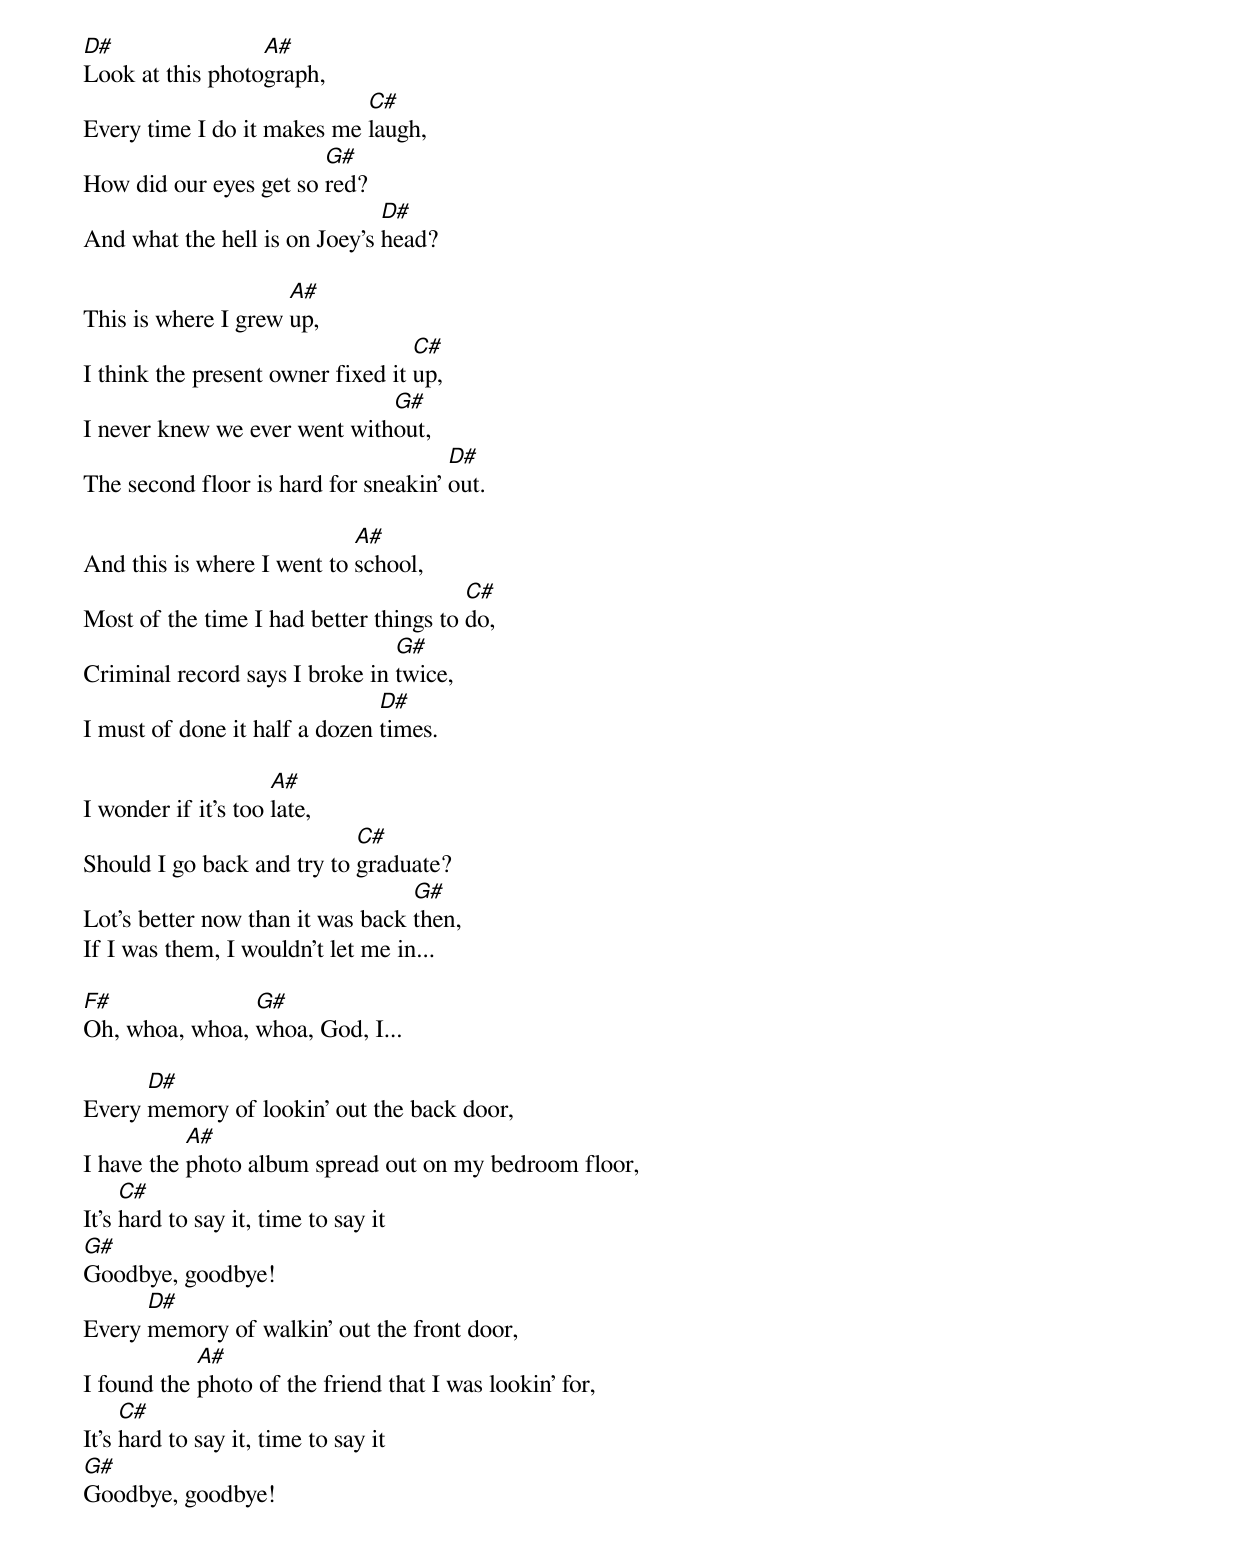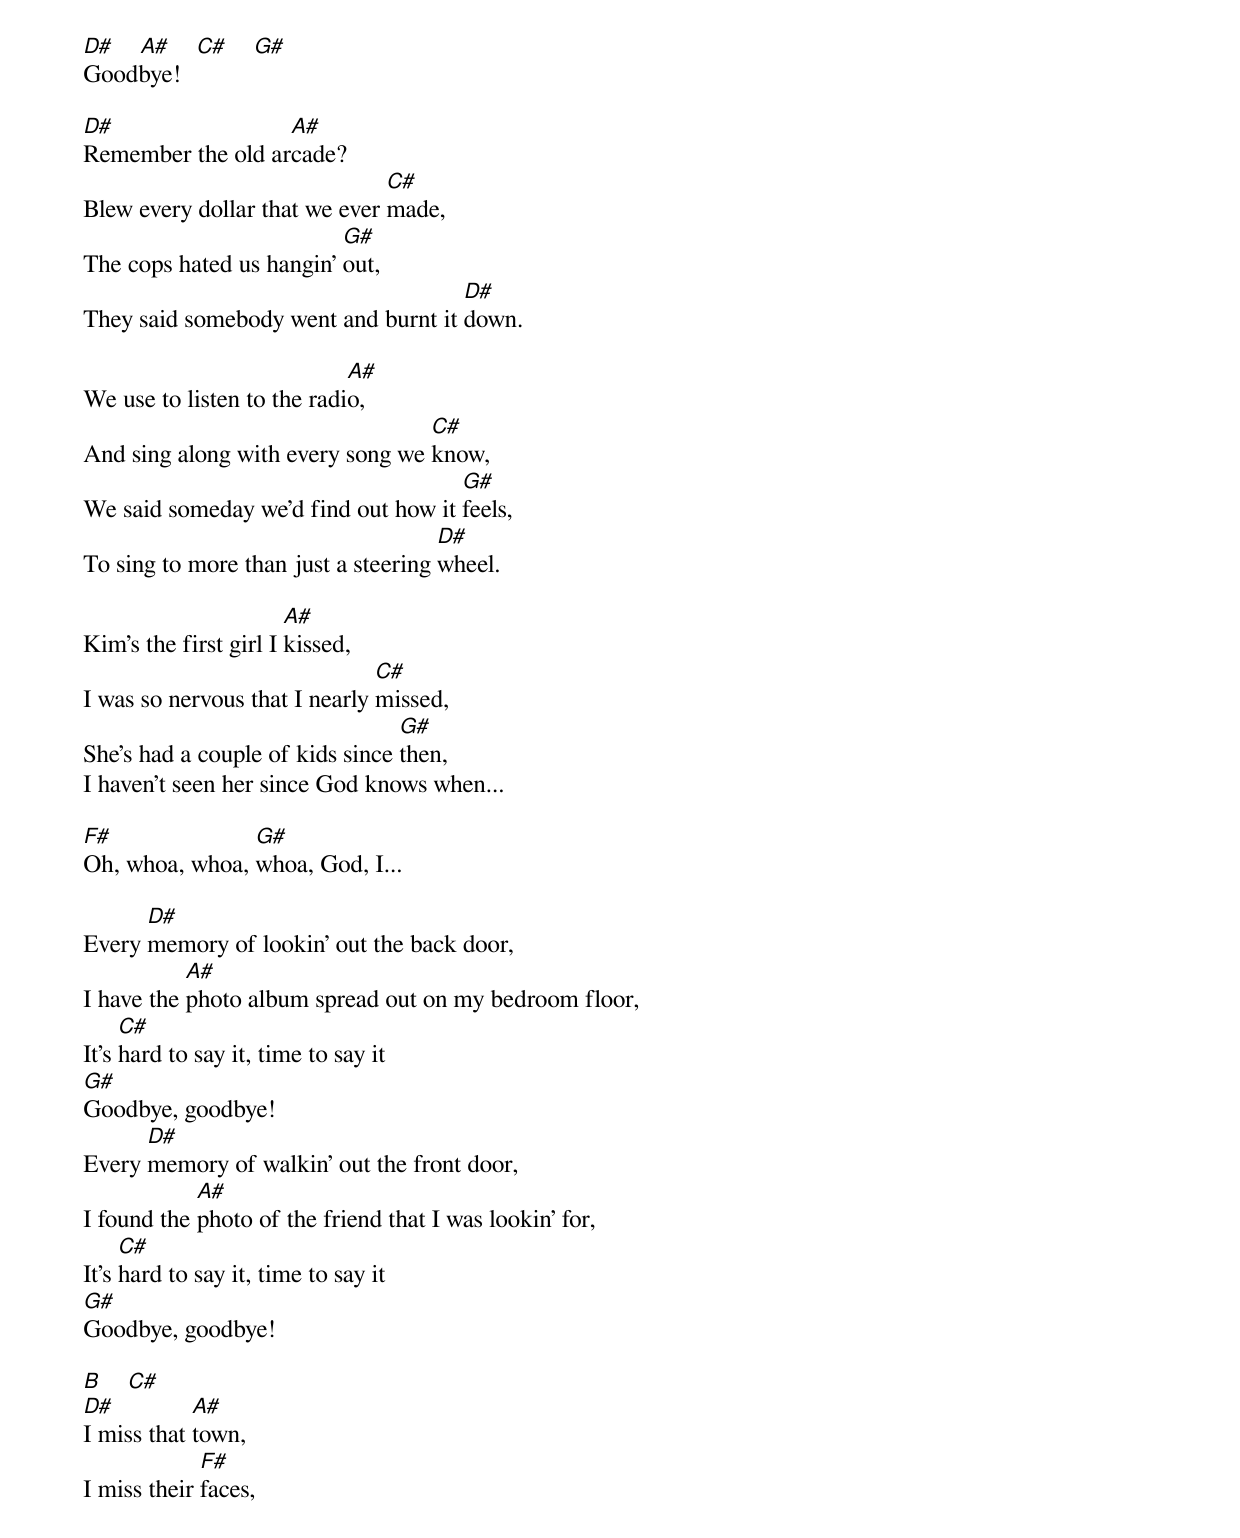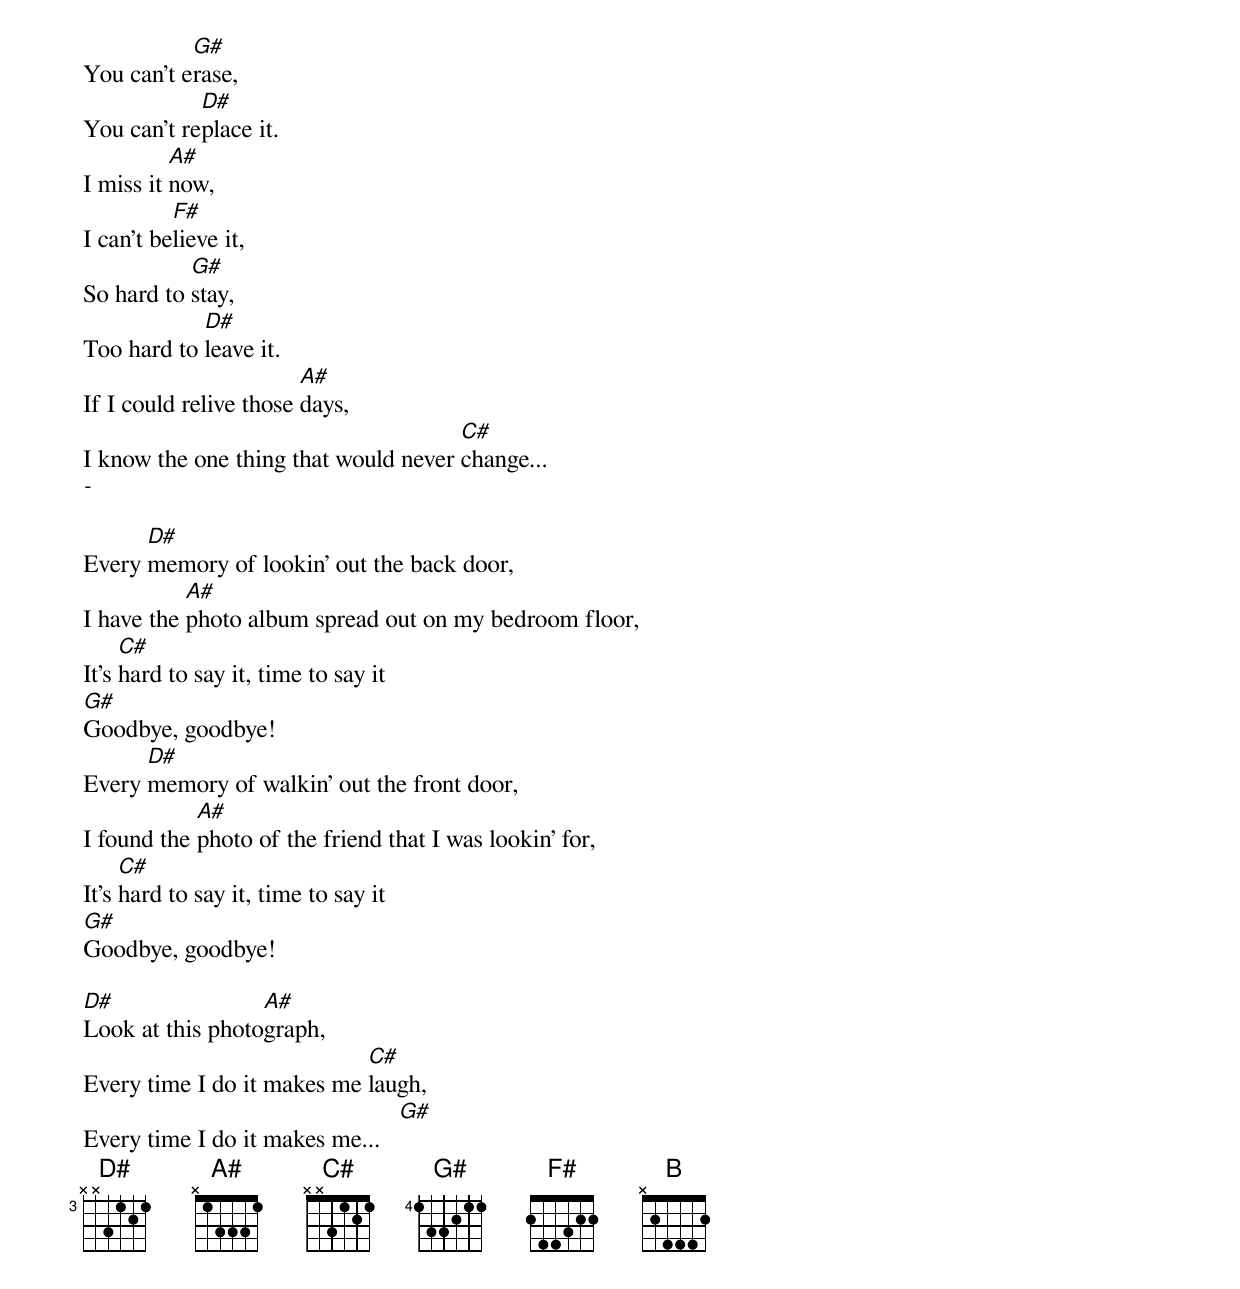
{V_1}
[D#]Look at this photo[A#]graph,
Every time I do it makes me [C#]laugh,
How did our eyes get so [G#]red?
And what the hell is on Joey's [D#]head?

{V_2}
This is where I grew [A#]up,
I think the present owner fixed it [C#]up,
I never knew we ever went with[G#]out,
The second floor is hard for sneakin' [D#]out.

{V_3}
And this is where I went to [A#]school,
Most of the time I had better things to [C#]do,
Criminal record says I broke in [G#]twice,
I must of done it half a dozen [D#]times.

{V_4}
I wonder if it's too [A#]late,
Should I go back and try to [C#]graduate?
Lot's better now than it was back [G#]then,
If I was them, I wouldn't let me in...

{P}
[F#]Oh, whoa, whoa, [G#]whoa, God, I...

{C}
Every [D#]memory of lookin' out the back door,
I have the [A#]photo album spread out on my bedroom floor,
It's [C#]hard to say it, time to say it
[G#]Goodbye, goodbye!
Every [D#]memory of walkin' out the front door,
I found the [A#]photo of the friend that I was lookin' for,
It's [C#]hard to say it, time to say it
[G#]Goodbye, goodbye!

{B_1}
[D#]    [A#]    [C#]    [G#]
Goodbye!

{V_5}
[D#]Remember the old ar[A#]cade?
Blew every dollar that we ever [C#]made,
The cops hated us hangin' [G#]out,
They said somebody went and burnt it [D#]down.

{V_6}
We use to listen to the radi[A#]o,
And sing along with every song we [C#]know,
We said someday we'd find out how it [G#]feels,
To sing to more than just a steering [D#]wheel.

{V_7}
Kim's the first girl I [A#]kissed,
I was so nervous that I nearly [C#]missed,
She's had a couple of kids since [G#]then,
I haven't seen her since God knows when...

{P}
[F#]Oh, whoa, whoa, [G#]whoa, God, I...

{C}
Every [D#]memory of lookin' out the back door,
I have the [A#]photo album spread out on my bedroom floor,
It's [C#]hard to say it, time to say it
[G#]Goodbye, goodbye!
Every [D#]memory of walkin' out the front door,
I found the [A#]photo of the friend that I was lookin' for,
It's [C#]hard to say it, time to say it
[G#]Goodbye, goodbye!

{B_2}
[B]    [C#]
[D#]I miss that [A#]town,
I miss their [F#]faces,
You can't e[G#]rase,
You can't re[D#]place it.
I miss it [A#]now,
I can't be[F#]lieve it,
So hard to [G#]stay,
Too hard to [D#]leave it.
If I could relive those [A#]days,
I know the one thing that would never [C#]change...
[-]

{C}
Every [D#]memory of lookin' out the back door,
I have the [A#]photo album spread out on my bedroom floor,
It's [C#]hard to say it, time to say it
[G#]Goodbye, goodbye!
Every [D#]memory of walkin' out the front door,
I found the [A#]photo of the friend that I was lookin' for,
It's [C#]hard to say it, time to say it
[G#]Goodbye, goodbye!

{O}
[D#]Look at this photo[A#]graph,
Every time I do it makes me [C#]laugh,
Every time I do it makes me...   [G#]
